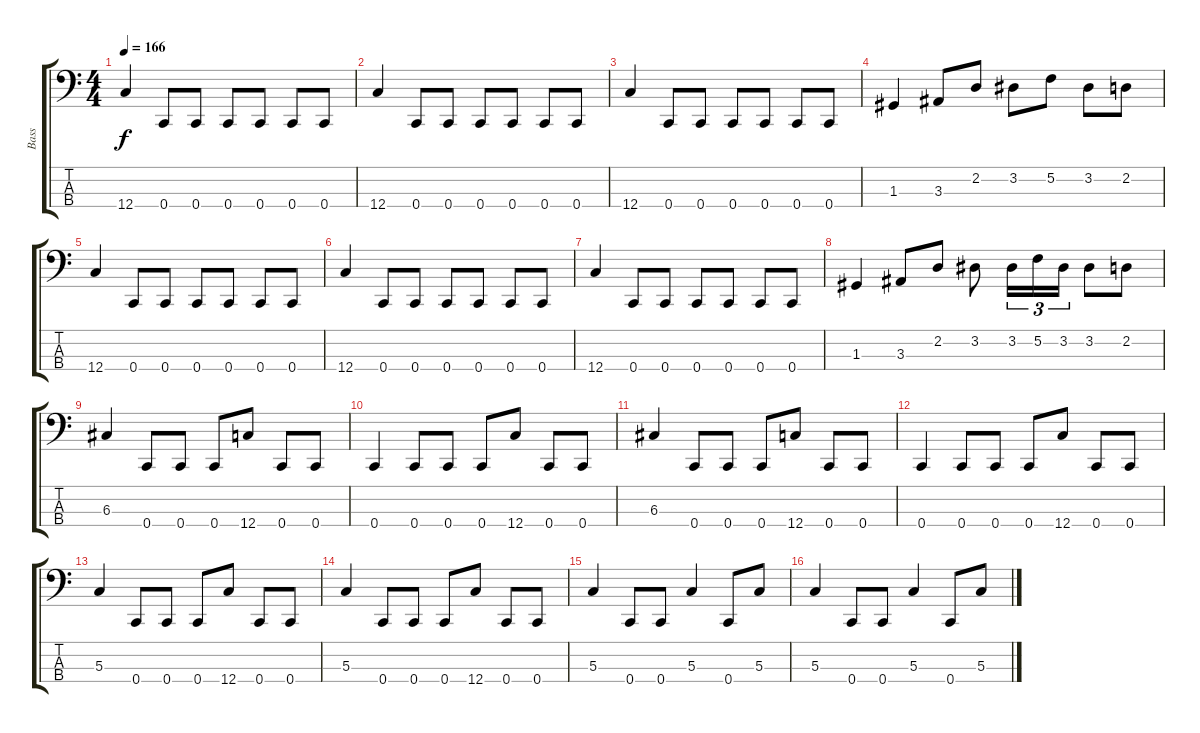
\track ("Bass" "Bass") {instrument electricbasspick}
\staff {score tabs}
\tuning (F2 C2 G1 C1) {hide}
\ts (4 4)
\tempo 166
\clef f4
\ks c
12.4.4{dy f} 0.4.8 0.4.8 0.4.8 0.4.8 0.4.8 0.4.8 |
12.4.4 0.4.8 0.4.8 0.4.8 0.4.8 0.4.8 0.4.8 |
12.4.4 0.4.8 0.4.8 0.4.8 0.4.8 0.4.8 0.4.8 |
1.3.4 3.3.8 2.2.8 3.2.8 5.2.8 3.2.8 2.2.8 |
12.4.4 0.4.8 0.4.8 0.4.8 0.4.8 0.4.8 0.4.8 |
12.4.4 0.4.8 0.4.8 0.4.8 0.4.8 0.4.8 0.4.8 |
12.4.4 0.4.8 0.4.8 0.4.8 0.4.8 0.4.8 0.4.8 |
1.3.4 3.3.8 2.2.8 3.2.8 3.2.16{tu (3 2)} 5.2.16{tu (3 2)} 3.2.16{tu (3 2)} 3.2.8 2.2.8 |
6.3.4 0.4.8 0.4.8 0.4.8 12.4.8 0.4.8 0.4.8 |
0.4.4 0.4.8 0.4.8 0.4.8 12.4.8 0.4.8 0.4.8 |
6.3.4 0.4.8 0.4.8 0.4.8 12.4.8 0.4.8 0.4.8 |
0.4.4 0.4.8 0.4.8 0.4.8 12.4.8 0.4.8 0.4.8 |
5.3.4 0.4.8 0.4.8 0.4.8 12.4.8 0.4.8 0.4.8 |
5.3.4 0.4.8 0.4.8 0.4.8 12.4.8 0.4.8 0.4.8 |
5.3.4 0.4.8 0.4.8 5.3.4 0.4.8 5.3.8 |
5.3.4 0.4.8 0.4.8 5.3.4 0.4.8 5.3.8
